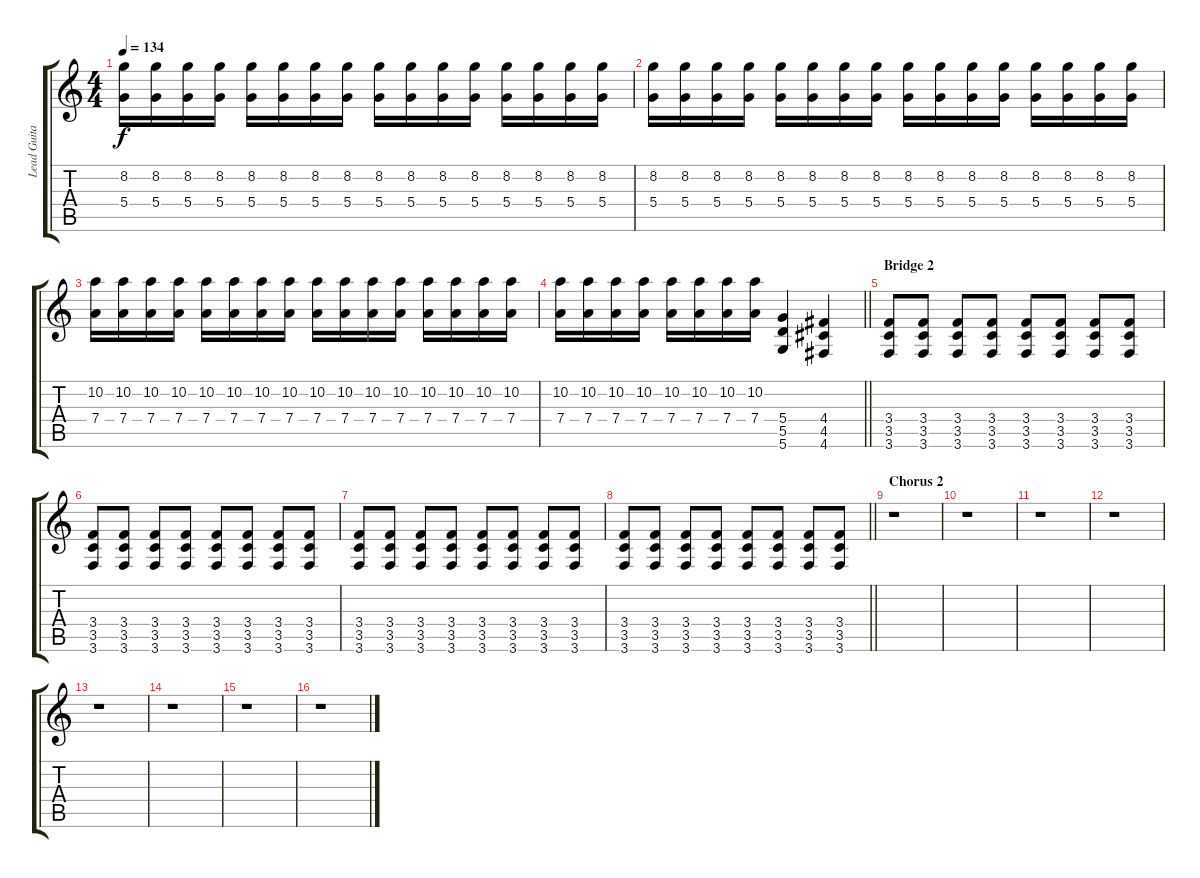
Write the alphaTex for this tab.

\track ("Lead Guitar" "Lead Guita") {instrument overdrivenguitar}
\staff {score tabs}
\tuning (E4 B3 G3 D3 A2 D2) {hide}
\ts (4 4)
\tempo 134
\clef g2
\ks c
(8.2 5.4).16{dy f} (8.2 5.4).16 (8.2 5.4).16 (8.2 5.4).16 (8.2 5.4).16 (8.2 5.4).16 (8.2 5.4).16 (8.2 5.4).16 (8.2 5.4).16 (8.2 5.4).16 (8.2 5.4).16 (8.2 5.4).16 (8.2 5.4).16 (8.2 5.4).16 (8.2 5.4).16 (8.2 5.4).16 |
(8.2 5.4).16 (8.2 5.4).16 (8.2 5.4).16 (8.2 5.4).16 (8.2 5.4).16 (8.2 5.4).16 (8.2 5.4).16 (8.2 5.4).16 (8.2 5.4).16 (8.2 5.4).16 (8.2 5.4).16 (8.2 5.4).16 (8.2 5.4).16 (8.2 5.4).16 (8.2 5.4).16 (8.2 5.4).16 |
(10.2 7.4).16 (10.2 7.4).16 (10.2 7.4).16 (10.2 7.4).16 (10.2 7.4).16 (10.2 7.4).16 (10.2 7.4).16 (10.2 7.4).16 (10.2 7.4).16 (10.2 7.4).16 (10.2 7.4).16 (10.2 7.4).16 (10.2 7.4).16 (10.2 7.4).16 (10.2 7.4).16 (10.2 7.4).16 |
\barLineRight lightlight
(10.2 7.4).16 (10.2 7.4).16 (10.2 7.4).16 (10.2 7.4).16 (10.2 7.4).16 (10.2 7.4).16 (10.2 7.4).16 (10.2 7.4).16 (5.4 5.5 5.6).4 (4.4 4.5 4.6).4 |
\section ("" "Bridge 2")
(3.4 3.5 3.6).8 (3.4 3.5 3.6).8 (3.4 3.5 3.6).8 (3.4 3.5 3.6).8 (3.4 3.5 3.6).8 (3.4 3.5 3.6).8 (3.4 3.5 3.6).8 (3.4 3.5 3.6).8 |
(3.4 3.5 3.6).8 (3.4 3.5 3.6).8 (3.4 3.5 3.6).8 (3.4 3.5 3.6).8 (3.4 3.5 3.6).8 (3.4 3.5 3.6).8 (3.4 3.5 3.6).8 (3.4 3.5 3.6).8 |
(3.4 3.5 3.6).8 (3.4 3.5 3.6).8 (3.4 3.5 3.6).8 (3.4 3.5 3.6).8 (3.4 3.5 3.6).8 (3.4 3.5 3.6).8 (3.4 3.5 3.6).8 (3.4 3.5 3.6).8 |
\barLineRight lightlight
(3.4 3.5 3.6).8 (3.4 3.5 3.6).8 (3.4 3.5 3.6).8 (3.4 3.5 3.6).8 (3.4 3.5 3.6).8 (3.4 3.5 3.6).8 (3.4 3.5 3.6).8 (3.4 3.5 3.6).8 |
\section ("" "Chorus 2")
r.1 |
r.1 |
r.1 |
r.1 |
r.1 |
r.1 |
r.1 |
r.1
